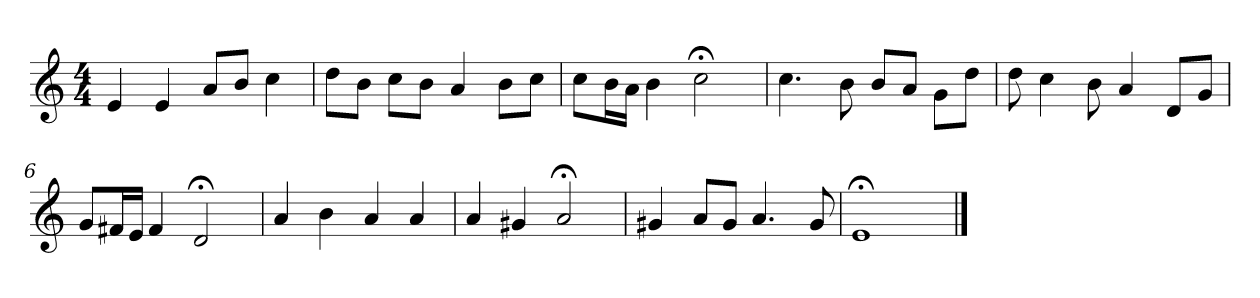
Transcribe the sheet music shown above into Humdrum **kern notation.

**kern
*part1
*staff1
*clefG2
*k[]
*C:
*M4/4
=1
4e
4e
8a/L
8b/J
4cc
=2
8dd\L
8b\J
8cc\L
8b\J
4a
8b\L
8cc\J
=3
8cc\L
16b\L
16a\JJ
4b
2cc;<
=4
4.cc
8b
8b/L
8a/J
8g\L
8dd\J
=5
8dd
4cc
8b
4a
8d/L
8g/J
=6
8g/L
16f#X/L
16e/JJ
4f#
2d;<
=7
4a
4b
4a
4a
=8
4a
4g#X
2a;<
=9
4g#X
8a/L
8g#/J
4.a
8g#
=10
1e;<
==
*-
